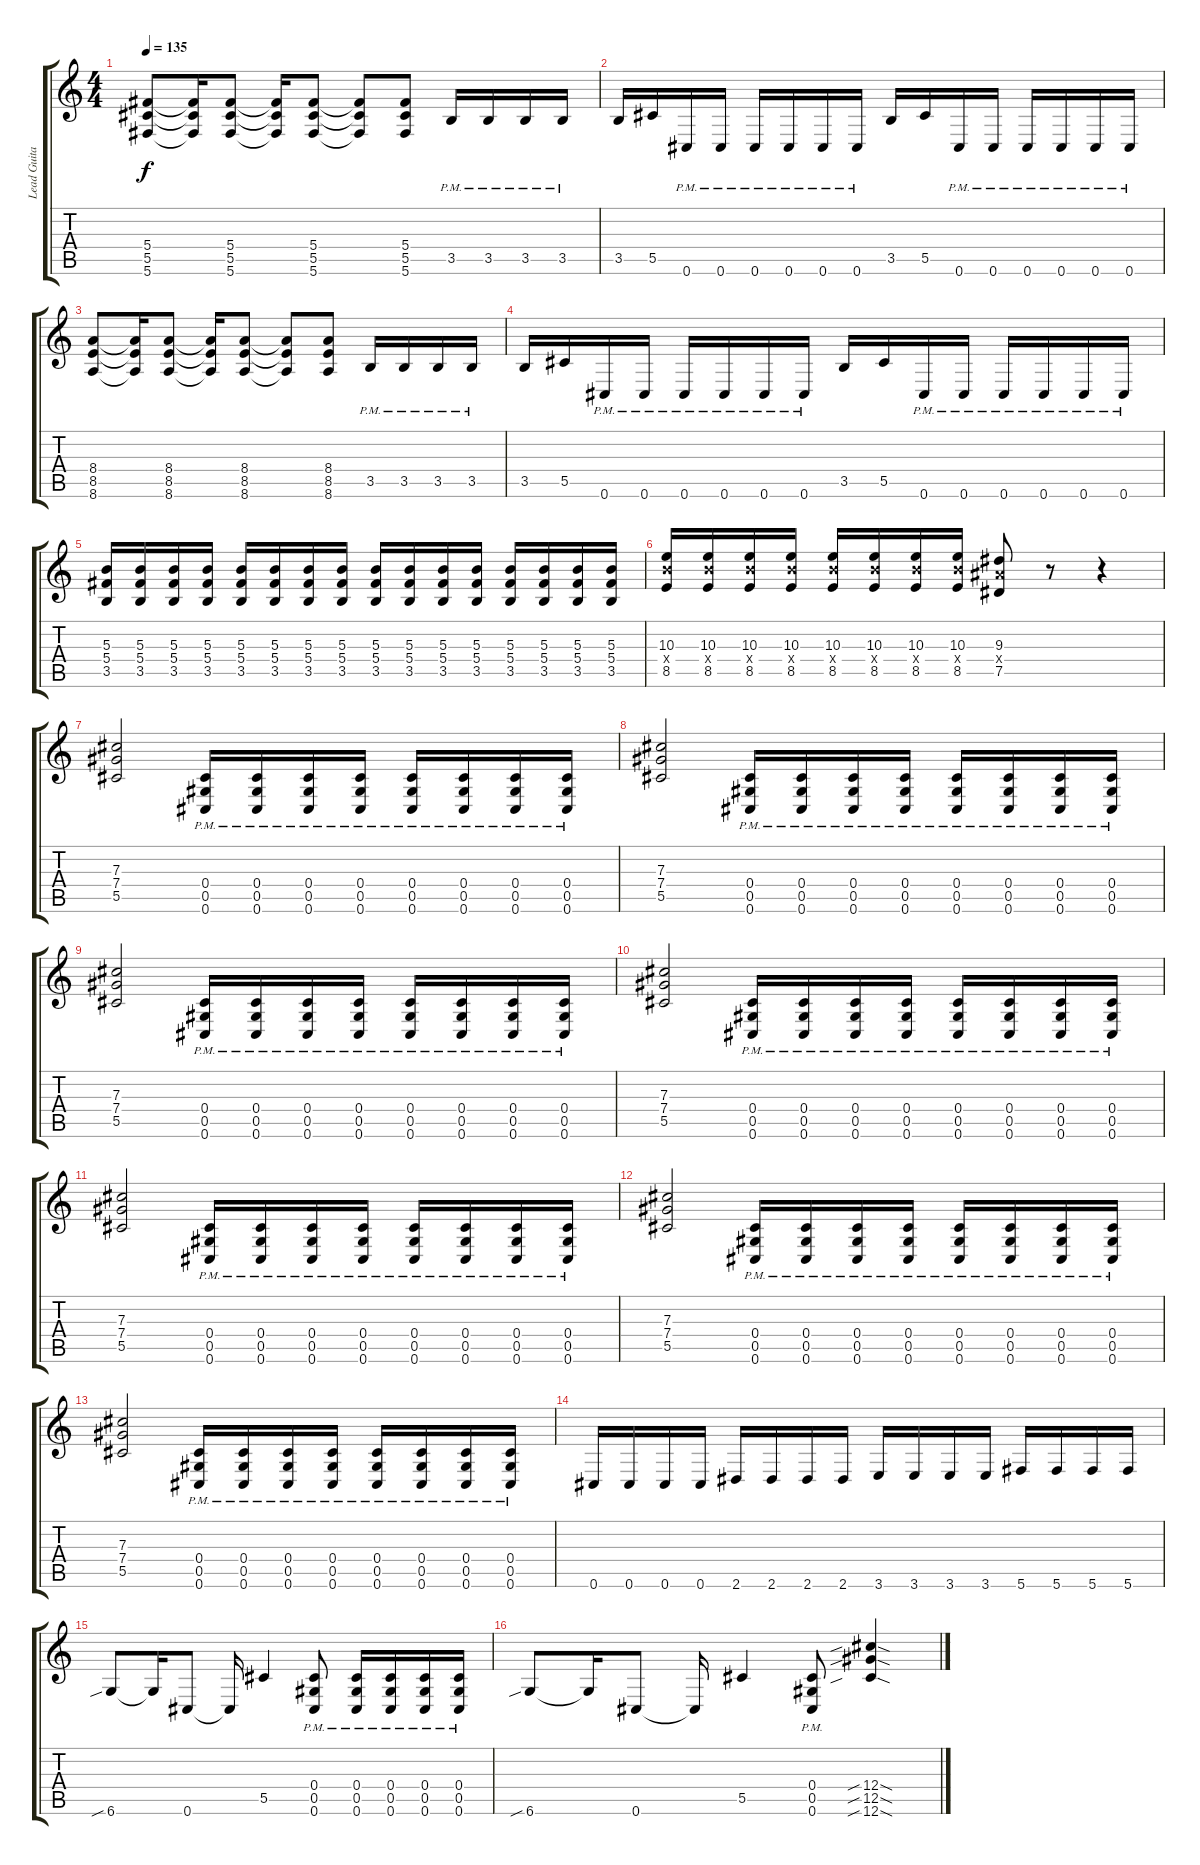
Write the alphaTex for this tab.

\track ("Lead Guitar" "Lead Guita") {instrument distortionguitar}
\staff {score tabs}
\tuning (Eb4 Bb3 Gb3 Db3 Ab2 Db2) {hide}
\ts (4 4)
\tempo 135
\clef g2
\ks c
(5.4 5.5 5.6).8{dy f} (5.4{t} 5.5{t} 5.6{t}).16 (5.4 5.5 5.6).8 (5.4{t} 5.5{t} 5.6{t}).16 (5.4 5.5 5.6).8 (5.4{t} 5.5{t} 5.6{t}).8 (5.4 5.5 5.6).8 3.5{pm}.16 3.5{pm}.16 3.5{pm}.16 3.5{pm}.16 |
3.5.16 5.5.16 0.6{pm}.16 0.6{pm}.16 0.6{pm}.16 0.6{pm}.16 0.6{pm}.16 0.6{pm}.16 3.5.16 5.5.16 0.6{pm}.16 0.6{pm}.16 0.6{pm}.16 0.6{pm}.16 0.6{pm}.16 0.6{pm}.16 |
(8.4 8.5 8.6).8 (8.4{t} 8.5{t} 8.6{t}).16 (8.4 8.5 8.6).8 (8.4{t} 8.5{t} 8.6{t}).16 (8.4 8.5 8.6).8 (8.4{t} 8.5{t} 8.6{t}).8 (8.4 8.5 8.6).8 3.5{pm}.16 3.5{pm}.16 3.5{pm}.16 3.5{pm}.16 |
3.5.16 5.5.16 0.6{pm}.16 0.6{pm}.16 0.6{pm}.16 0.6{pm}.16 0.6{pm}.16 0.6{pm}.16 3.5.16 5.5.16 0.6{pm}.16 0.6{pm}.16 0.6{pm}.16 0.6{pm}.16 0.6{pm}.16 0.6{pm}.16 |
(5.3 5.4 3.5).16 (5.3 5.4 3.5).16 (5.3 5.4 3.5).16 (5.3 5.4 3.5).16 (5.3 5.4 3.5).16 (5.3 5.4 3.5).16 (5.3 5.4 3.5).16 (5.3 5.4 3.5).16 (5.3 5.4 3.5).16 (5.3 5.4 3.5).16 (5.3 5.4 3.5).16 (5.3 5.4 3.5).16 (5.3 5.4 3.5).16 (5.3 5.4 3.5).16 (5.3 5.4 3.5).16 (5.3 5.4 3.5).16 |
(10.3 10.4{x} 8.5).16 (10.3 10.4{x} 8.5).16 (10.3 10.4{x} 8.5).16 (10.3 10.4{x} 8.5).16 (10.3 10.4{x} 8.5).16 (10.3 10.4{x} 8.5).16 (10.3 10.4{x} 8.5).16 (10.3 10.4{x} 8.5).16 (9.3 9.4{x} 7.5).8 r.8 r.4 |
(7.3 7.4 5.5).2 (0.4{pm} 0.5{pm} 0.6{pm}).16 (0.4{pm} 0.5{pm} 0.6{pm}).16 (0.4{pm} 0.5{pm} 0.6{pm}).16 (0.4{pm} 0.5{pm} 0.6{pm}).16 (0.4{pm} 0.5{pm} 0.6{pm}).16 (0.4{pm} 0.5{pm} 0.6{pm}).16 (0.4{pm} 0.5{pm} 0.6{pm}).16 (0.4{pm} 0.5{pm} 0.6{pm}).16 |
(7.3 7.4 5.5).2 (0.4{pm} 0.5{pm} 0.6{pm}).16 (0.4{pm} 0.5{pm} 0.6{pm}).16 (0.4{pm} 0.5{pm} 0.6{pm}).16 (0.4{pm} 0.5{pm} 0.6{pm}).16 (0.4{pm} 0.5{pm} 0.6{pm}).16 (0.4{pm} 0.5{pm} 0.6{pm}).16 (0.4{pm} 0.5{pm} 0.6{pm}).16 (0.4{pm} 0.5{pm} 0.6{pm}).16 |
(7.3 7.4 5.5).2 (0.4{pm} 0.5{pm} 0.6{pm}).16 (0.4{pm} 0.5{pm} 0.6{pm}).16 (0.4{pm} 0.5{pm} 0.6{pm}).16 (0.4{pm} 0.5{pm} 0.6{pm}).16 (0.4{pm} 0.5{pm} 0.6{pm}).16 (0.4{pm} 0.5{pm} 0.6{pm}).16 (0.4{pm} 0.5{pm} 0.6{pm}).16 (0.4{pm} 0.5{pm} 0.6{pm}).16 |
(7.3 7.4 5.5).2 (0.4{pm} 0.5{pm} 0.6{pm}).16 (0.4{pm} 0.5{pm} 0.6{pm}).16 (0.4{pm} 0.5{pm} 0.6{pm}).16 (0.4{pm} 0.5{pm} 0.6{pm}).16 (0.4{pm} 0.5{pm} 0.6{pm}).16 (0.4{pm} 0.5{pm} 0.6{pm}).16 (0.4{pm} 0.5{pm} 0.6{pm}).16 (0.4{pm} 0.5{pm} 0.6{pm}).16 |
(7.3 7.4 5.5).2 (0.4{pm} 0.5{pm} 0.6{pm}).16 (0.4{pm} 0.5{pm} 0.6{pm}).16 (0.4{pm} 0.5{pm} 0.6{pm}).16 (0.4{pm} 0.5{pm} 0.6{pm}).16 (0.4{pm} 0.5{pm} 0.6{pm}).16 (0.4{pm} 0.5{pm} 0.6{pm}).16 (0.4{pm} 0.5{pm} 0.6{pm}).16 (0.4{pm} 0.5{pm} 0.6{pm}).16 |
(7.3 7.4 5.5).2 (0.4{pm} 0.5{pm} 0.6{pm}).16 (0.4{pm} 0.5{pm} 0.6{pm}).16 (0.4{pm} 0.5{pm} 0.6{pm}).16 (0.4{pm} 0.5{pm} 0.6{pm}).16 (0.4{pm} 0.5{pm} 0.6{pm}).16 (0.4{pm} 0.5{pm} 0.6{pm}).16 (0.4{pm} 0.5{pm} 0.6{pm}).16 (0.4{pm} 0.5{pm} 0.6{pm}).16 |
(7.3 7.4 5.5).2 (0.4{pm} 0.5{pm} 0.6{pm}).16 (0.4{pm} 0.5{pm} 0.6{pm}).16 (0.4{pm} 0.5{pm} 0.6{pm}).16 (0.4{pm} 0.5{pm} 0.6{pm}).16 (0.4{pm} 0.5{pm} 0.6{pm}).16 (0.4{pm} 0.5{pm} 0.6{pm}).16 (0.4{pm} 0.5{pm} 0.6{pm}).16 (0.4{pm} 0.5{pm} 0.6{pm}).16 |
0.6.16 0.6.16 0.6.16 0.6.16 2.6.16 2.6.16 2.6.16 2.6.16 3.6.16 3.6.16 3.6.16 3.6.16 5.6.16 5.6.16 5.6.16 5.6.16 |
6.6{sib}.8 6.6{t}.16 0.6.8 0.6{t}.16 5.5.4 (0.4{pm} 0.5{pm} 0.6{pm}).8 (0.4{pm} 0.5{pm} 0.6{pm}).16 (0.4{pm} 0.5{pm} 0.6{pm}).16 (0.4{pm} 0.5{pm} 0.6{pm}).16 (0.4{pm} 0.5{pm} 0.6{pm}).16 |
6.6{sib}.8 6.6{t}.16 0.6.8 0.6{t}.16 5.5.4 (0.4{pm} 0.5{pm} 0.6{pm}).8 (12.4{sib sod} 12.5{sib sod} 12.6{sib sod}).4
